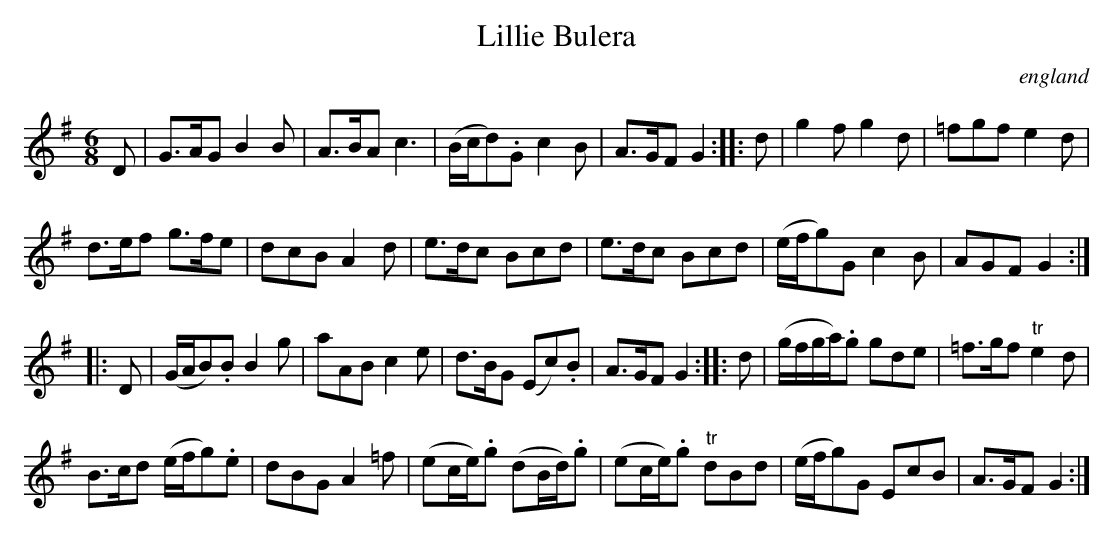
X:1
T:Lillie Bulera
O:england
M:6/8
K:G
D|\
G>AG B2B| A>BA c3| \
(B/c/d).G c2B| A>GF G2::\
d|\
g2f g2d| =fgf e2d|
d>ef g>fe| dcB A2d|\
e>dc Bcd| e>dc Bcd| \
(e/f/g)G c2B| AGF G2::
D|\
(G/A/B).B B2g| aAB c2e| \
d>BG (Ec).B| A>GF G2::\
d|\
(g/f/g/a/).g gde| =f>gf "tr"e2d|
B>cd (e/f/g).e| dBG A2=f|\
(ec/e/).g (dB/d/).g| (ec/e/).g "tr"dBd| \
(e/f/g)G EcB| A>GF G2:|
